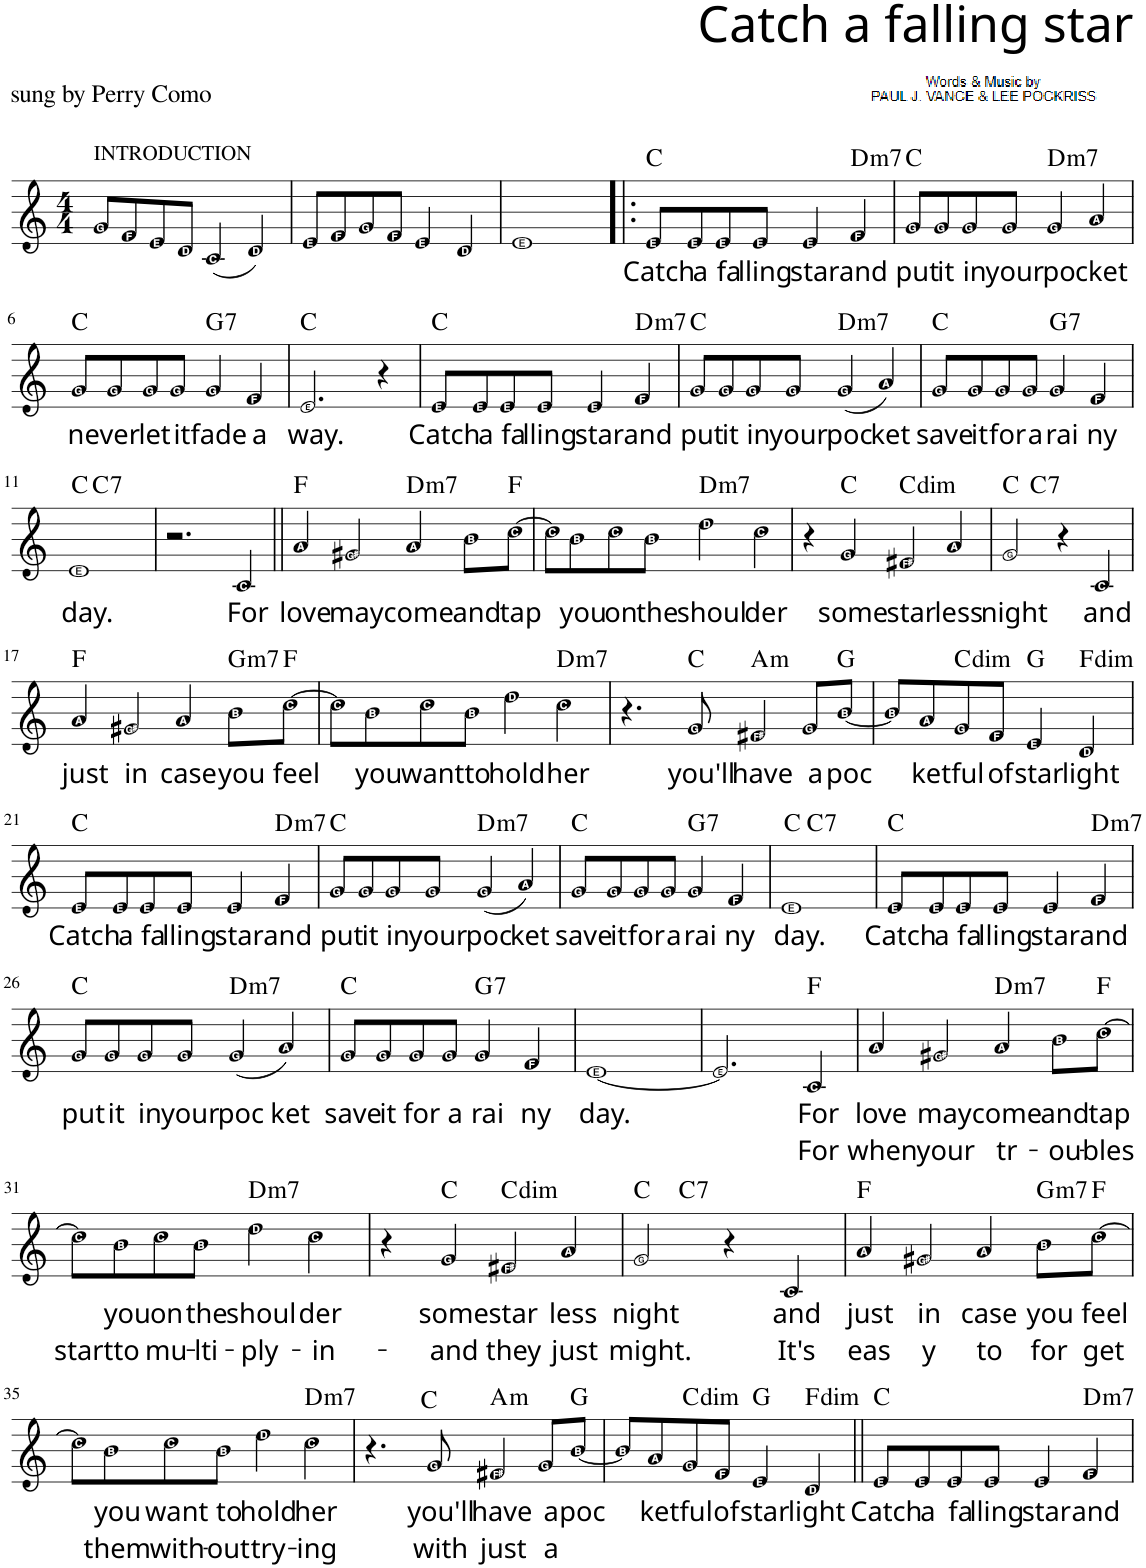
**kern	**text	**text	**harte
*part1	*part1	*part1	*part1
*staff1	*staff1	*staff1	*
*I"Piano	*	*	*
*I'Pno.	*	*	*
*clefG2	*	*	*
*k[]	*	*	*
*M4/4	*	*	*
=1	=1	=1	=1
!LO:TX:a:t=INTRODUCTION	!	!	!
8g/L	.	.	.
8f/	.	.	.
8e/	.	.	.
8d/J	.	.	.
(4c/	.	.	.
4d/)	.	.	.
=2	=2	=2	=2
8e/L	.	.	.
8f/	.	.	.
8g/	.	.	.
8f/J	.	.	.
4e/	.	.	.
4d/	.	.	.
=3	=3	=3	=3
1e	.	.	.
=4!|:	=4!|:	=4!|:	=4!|:
!	!LO:LY:b	!	!
8e/L	Catch	.	C:maj
!	!LO:LY:b	!	!
8e/	a	.	.
!	!LO:LY:b	!	!
8e/	fa	.	.
!	!LO:LY:b	!	!
8e/J	lling	.	.
!	!LO:LY:b	!	!
4e/	star	.	.
!	!LO:LY:b	!	!LO:H:kt=m7
4f/	and	.	D:min7
=5	=5	=5	=5
!	!LO:LY:b	!	!
8g/L	put	.	C:maj
!	!LO:LY:b	!	!
8g/	it	.	.
!	!LO:LY:b	!	!
8g/	in	.	.
!	!LO:LY:b	!	!
8g/J	your	.	.
!	!LO:LY:b	!	!LO:H:kt=m7
4g/	po	.	D:min7
!	!LO:LY:b	!	!
4a/	cket	.	.
!!LO:LB:g=z
=6	=6	=6	=6
!	!LO:LY:b	!	!
8g/L	ne	.	C:maj
!	!LO:LY:b	!	!
8g/	ver	.	.
!	!LO:LY:b	!	!
8g/	let	.	.
!	!LO:LY:b	!	!
8g/J	it	.	.
!	!LO:LY:b	!	!LO:H:kt=7
4g/	fade	.	G:7
!	!LO:LY:b	!	!
4f/	a	.	.
=7	=7	=7	=7
!	!LO:LY:b	!	!
2.e/	way.	.	C:maj
4r	.	.	.
=8	=8	=8	=8
!	!LO:LY:b	!	!
8e/L	Catch	.	C:maj
!	!LO:LY:b	!	!
8e/	a	.	.
!	!LO:LY:b	!	!
8e/	fa	.	.
!	!LO:LY:b	!	!
8e/J	lling	.	.
!	!LO:LY:b	!	!
4e/	star	.	.
!	!LO:LY:b	!	!LO:H:kt=m7
4f/	and	.	D:min7
=9	=9	=9	=9
!	!LO:LY:b	!	!
8g/L	put	.	C:maj
!	!LO:LY:b	!	!
8g/	it	.	.
!	!LO:LY:b	!	!
8g/	in	.	.
!	!LO:LY:b	!	!
8g/J	your	.	.
!	!LO:LY:b	!	!LO:H:kt=m7
(4g/	poc	.	D:min7
!	!LO:LY:b	!	!
4a/)	ket	.	.
=10	=10	=10	=10
!	!LO:LY:b	!	!
8g/L	save	.	C:maj
!	!LO:LY:b	!	!
8g/	it	.	.
!	!LO:LY:b	!	!
8g/	for	.	.
!	!LO:LY:b	!	!
8g/J	a	.	.
!	!LO:LY:b	!	!LO:H:kt=7
4g/	rai	.	G:7
!	!LO:LY:b	!	!
4f/	ny	.	.
!!LO:LB:g=z
=11	=11	=11	=11
!	!LO:LY:b	!	!
*^	*	*	*
1e	4ryy	day.	.	C:maj
!	!	!	!	!LO:H:kt=7
.	2.ryy	.	.	C:7
*v	*v	*	*	*
=12	=12	=12	=12
2.r	.	.	.
!	!LO:LY:b	!	!
4c/	For	.	.
=13||	=13||	=13||	=13||
!	!LO:LY:b	!	!
4a/	love	.	F:maj
!	!LO:LY:b	!	!
4g#X/	may	.	.
!	!LO:LY:b	!	!LO:H:kt=m7
4a/	come	.	D:min7
!	!LO:LY:b	!	!
8b\L	and	.	.
!	!LO:LY:b	!	!
[8cc\J	tap	.	F:maj
=14	=14	=14	=14
8cc\L]	.	.	.
!	!LO:LY:b	!	!
8b\	you	.	.
!	!LO:LY:b	!	!
8cc\	on	.	.
!	!LO:LY:b	!	!
8b\J	the	.	.
!	!LO:LY:b	!	!LO:H:kt=m7
4dd\	shoul	.	D:min7
!	!LO:LY:b	!	!
4cc\	der	.	.
=15	=15	=15	=15
4r	.	.	.
!	!LO:LY:b	!	!
4g/	some	.	C:maj
!	!LO:LY:b	!	!LO:H:kt=dim
4f#X/	star	.	C:dim
!	!LO:LY:b	!	!
4a/	less	.	.
=16	=16	=16	=16
!	!LO:LY:b	!	!
*^	*	*	*
2g/	4ryy	night	.	C:maj
!	!	!	!	!LO:H:kt=7
.	2.ryy	.	.	C:7
4r	.	.	.	.
!	!	!LO:LY:b	!	!
4c/	.	and	.	.
!!LO:LB:g=z	!!
=17	=17	=17	=17	=17
!	!	!LO:LY:b	!	!
*v	*v	*	*	*
4a/	just	.	F:maj
!	!LO:LY:b	!	!
4g#X/	in	.	.
!	!LO:LY:b	!	!
4a/	case	.	.
!	!LO:LY:b	!	!LO:H:kt=m7
8b\L	you	.	G:min7
!	!LO:LY:b	!	!
[8cc\J	feel	.	F:maj
=18	=18	=18	=18
8cc\L]	.	.	.
!	!LO:LY:b	!	!
8b\	you	.	.
!	!LO:LY:b	!	!
8cc\	want	.	.
!	!LO:LY:b	!	!
8b\J	to	.	.
!	!LO:LY:b	!	!
4dd\	hold	.	.
!	!LO:LY:b	!	!LO:H:kt=m7
4cc\	her	.	D:min7
=19	=19	=19	=19
4.r	.	.	.
!	!LO:LY:b	!	!
8g/	you'll	.	C:maj
!	!LO:LY:b	!	!LO:H:kt=m
4f#X/	have	.	A:min
!	!LO:LY:b	!	!
8g/L	a	.	.
!	!LO:LY:b	!	!
[8b/J	poc	.	G:maj
=20	=20	=20	=20
8b/L]	.	.	.
!	!LO:LY:b	!	!
8a/	ket	.	.
!	!LO:LY:b	!	!LO:H:kt=dim
8g/	ful	.	C:dim
!	!LO:LY:b	!	!
8f/J	of	.	.
!	!LO:LY:b	!	!
4e/	star	.	G:maj
!	!LO:LY:b	!	!LO:H:kt=dim
4d/	light	.	F:dim
!!LO:LB:g=z
=21	=21	=21	=21
!	!LO:LY:b	!	!
8e/L	Catch	.	C:maj
!	!LO:LY:b	!	!
8e/	a	.	.
!	!LO:LY:b	!	!
8e/	fa	.	.
!	!LO:LY:b	!	!
8e/J	lling	.	.
!	!LO:LY:b	!	!
4e/	star	.	.
!	!LO:LY:b	!	!LO:H:kt=m7
4f/	and	.	D:min7
=22	=22	=22	=22
!	!LO:LY:b	!	!
8g/L	put	.	C:maj
!	!LO:LY:b	!	!
8g/	it	.	.
!	!LO:LY:b	!	!
8g/	in	.	.
!	!LO:LY:b	!	!
8g/J	your	.	.
!	!LO:LY:b	!	!LO:H:kt=m7
(4g/	poc	.	D:min7
!	!LO:LY:b	!	!
4a/)	ket	.	.
=23	=23	=23	=23
!	!LO:LY:b	!	!
8g/L	save	.	C:maj
!	!LO:LY:b	!	!
8g/	it	.	.
!	!LO:LY:b	!	!
8g/	for	.	.
!	!LO:LY:b	!	!
8g/J	a	.	.
!	!LO:LY:b	!	!LO:H:kt=7
4g/	rai	.	G:7
!	!LO:LY:b	!	!
4f/	ny	.	.
=24	=24	=24	=24
!	!LO:LY:b	!	!
*^	*	*	*
1e	4ryy	day.	.	C:maj
!	!	!	!	!LO:H:kt=7
.	2.ryy	.	.	C:7
=25	=25	=25	=25	=25
!	!	!LO:LY:b	!	!
*v	*v	*	*	*
8e/L	Catch	.	C:maj
!	!LO:LY:b	!	!
8e/	a	.	.
!	!LO:LY:b	!	!
8e/	fa	.	.
!	!LO:LY:b	!	!
8e/J	lling	.	.
!	!LO:LY:b	!	!
4e/	star	.	.
!	!LO:LY:b	!	!LO:H:kt=m7
4f/	and	.	D:min7
!!LO:LB:g=z
=26	=26	=26	=26
!	!LO:LY:b	!	!
8g/L	put	.	C:maj
!	!LO:LY:b	!	!
8g/	it	.	.
!	!LO:LY:b	!	!
8g/	in	.	.
!	!LO:LY:b	!	!
8g/J	your	.	.
!	!LO:LY:b	!	!LO:H:kt=m7
(4g/	poc	.	D:min7
!	!LO:LY:b	!	!
4a/)	ket	.	.
=27	=27	=27	=27
!	!LO:LY:b	!	!
8g/L	save	.	C:maj
!	!LO:LY:b	!	!
8g/	it	.	.
!	!LO:LY:b	!	!
8g/	for	.	.
!	!LO:LY:b	!	!
8g/J	a	.	.
!	!LO:LY:b	!	!LO:H:kt=7
4g/	rai	.	G:7
!	!LO:LY:b	!	!
4f/	ny	.	.
=28	=28	=28	=28
!	!LO:LY:b	!	!
[1e	day.	.	.
=29	=29	=29	=29
2.e/]	.	.	.
!	!LO:LY:b	!LO:LY:b	!
4c/	For	For	F:maj
=30	=30	=30	=30
!	!LO:LY:b	!LO:LY:b	!
4a/	love	when	.
!	!LO:LY:b	!LO:LY:b	!
4g#X/	may	your	.
!	!LO:LY:b	!LO:LY:b	!LO:H:kt=m7
4a/	come	tr-	D:min7
!	!LO:LY:b	!LO:LY:b	!
8b\L	and	-ou-	.
!	!LO:LY:b	!LO:LY:b	!
[8cc\J	tap	-bles	F:maj
!!LO:LB:g=z
=31	=31	=31	=31
!	!	!LO:LY:b	!
8cc\L]	.	start	.
!	!LO:LY:b	!LO:LY:b	!
8b\	you	to	.
!	!LO:LY:b	!LO:LY:b	!
8cc\	on	mu-	.
!	!LO:LY:b	!LO:LY:b	!
8b\J	the	-lti-	.
!	!LO:LY:b	!LO:LY:b	!LO:H:kt=m7
4dd\	shoul	-ply-	D:min7
!	!LO:LY:b	!LO:LY:b	!
4cc\	der	-in-	.
=32	=32	=32	=32
4r	.	.	.
!	!LO:LY:b	!LO:LY:b	!
4g/	some	-and	C:maj
!	!LO:LY:b	!LO:LY:b	!LO:H:kt=dim
4f#X/	star	they	C:dim
!	!LO:LY:b	!LO:LY:b	!
4a/	less	just	.
=33	=33	=33	=33
!	!LO:LY:b	!LO:LY:b	!
*^	*	*	*
2g/	4ryy	night	might.	C:maj
!	!	!	!	!LO:H:kt=7
.	2.ryy	.	.	C:7
4r	.	.	.	.
!	!	!LO:LY:b	!LO:LY:b	!
4c/	.	and	It's	.
=34	=34	=34	=34	=34
!	!	!LO:LY:b	!LO:LY:b	!
*v	*v	*	*	*
4a/	just	eas	F:maj
!	!LO:LY:b	!LO:LY:b	!
4g#X/	in	y	.
!	!LO:LY:b	!LO:LY:b	!
4a/	case	to	.
!	!LO:LY:b	!LO:LY:b	!LO:H:kt=m7
8b\L	you	for	G:min7
!	!LO:LY:b	!LO:LY:b	!
[8cc\J	feel	get	F:maj
!!LO:LB:g=z
=35	=35	=35	=35
8cc\L]	.	.	.
!	!LO:LY:b	!LO:LY:b	!
8b\	you	them	.
!	!LO:LY:b	!LO:LY:b	!
8cc\	want	with-	.
!	!LO:LY:b	!LO:LY:b	!
8b\J	to	-out	.
!	!LO:LY:b	!LO:LY:b	!
4dd\	hold	try-	.
!	!LO:LY:b	!LO:LY:b	!LO:H:kt=m7
4cc\	her	-ing	D:min7
=36	=36	=36	=36
4.r	.	.	.
!	!LO:LY:b	!LO:LY:b	!
8g/	you'll	with	C:maj
!	!LO:LY:b	!LO:LY:b	!LO:H:kt=m
4f#X/	have	just	A:min
!	!LO:LY:b	!LO:LY:b	!
8g/L	a	a	.
!	!LO:LY:b	!	!
[8b/J	poc	.	G:maj
=37	=37	=37	=37
8b/L]	.	.	.
!	!LO:LY:b	!	!
8a/	ket	.	.
!	!LO:LY:b	!	!LO:H:kt=dim
8g/	ful	.	C:dim
!	!LO:LY:b	!	!
8f/J	of	.	.
!	!LO:LY:b	!	!
4e/	star	.	G:maj
!	!LO:LY:b	!	!LO:H:kt=dim
4d/	light	.	F:dim
=38||	=38||	=38||	=38||
!	!LO:LY:b	!	!
8e/L	Catch	.	C:maj
!	!LO:LY:b	!	!
8e/	a	.	.
!	!LO:LY:b	!	!
8e/	fa	.	.
!	!LO:LY:b	!	!
8e/J	lling	.	.
!	!LO:LY:b	!	!
4e/	star	.	.
!	!LO:LY:b	!	!LO:H:kt=m7
4f/	and	.	D:min7
=	=	=	=
*-	*-	*-	*-
